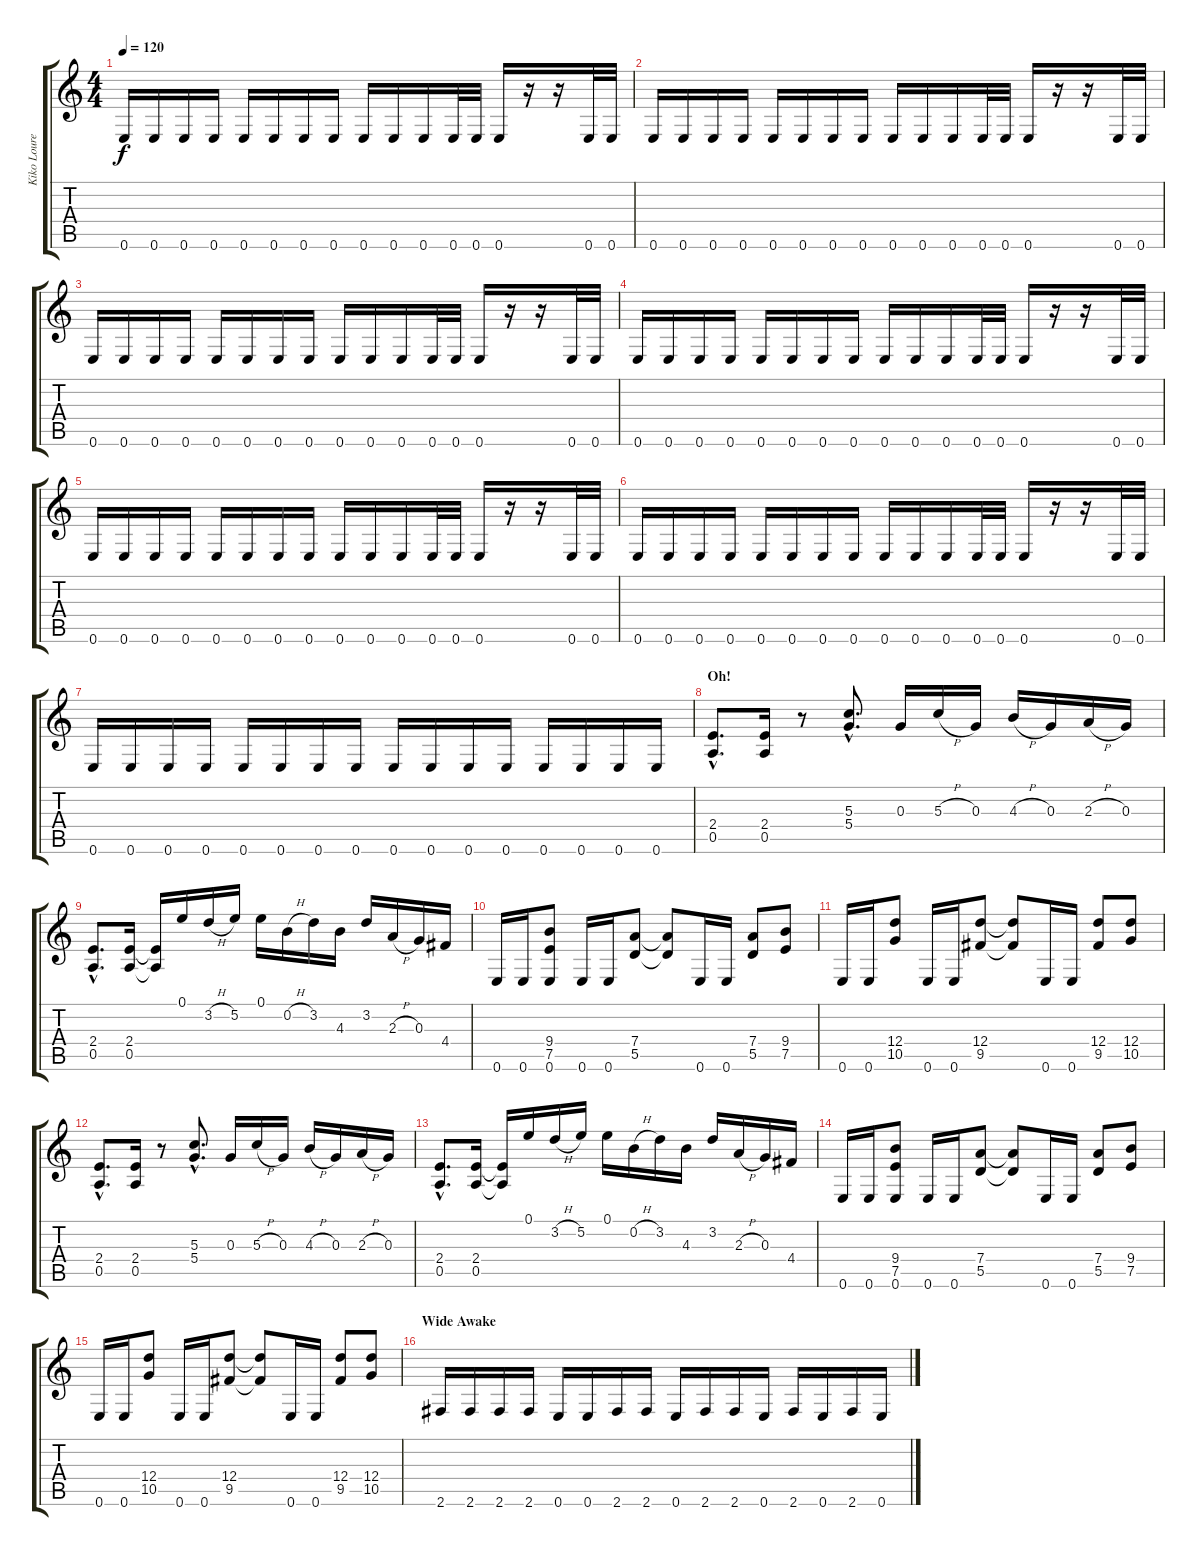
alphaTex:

\track ("Kiko Loureiro " "Kiko Loure") {instrument distortionguitar}
\staff {score tabs}
\tuning (E4 B3 G3 D3 A2 E2) {hide}
\ts (4 4)
\tempo 120
\clef g2
\ks c
0.6.16{dy f} 0.6.16 0.6.16 0.6.16 0.6.16 0.6.16 0.6.16 0.6.16 0.6.16 0.6.16 0.6.16 0.6.32 0.6.32 0.6.16 r.16 r.16 0.6.32 0.6.32 |
0.6.16 0.6.16 0.6.16 0.6.16 0.6.16 0.6.16 0.6.16 0.6.16 0.6.16 0.6.16 0.6.16 0.6.32 0.6.32 0.6.16 r.16 r.16 0.6.32 0.6.32 |
0.6.16 0.6.16 0.6.16 0.6.16 0.6.16 0.6.16 0.6.16 0.6.16 0.6.16 0.6.16 0.6.16 0.6.32 0.6.32 0.6.16 r.16 r.16 0.6.32 0.6.32 |
0.6.16 0.6.16 0.6.16 0.6.16 0.6.16 0.6.16 0.6.16 0.6.16 0.6.16 0.6.16 0.6.16 0.6.32 0.6.32 0.6.16 r.16 r.16 0.6.32 0.6.32 |
0.6.16 0.6.16 0.6.16 0.6.16 0.6.16 0.6.16 0.6.16 0.6.16 0.6.16 0.6.16 0.6.16 0.6.32 0.6.32 0.6.16 r.16 r.16 0.6.32 0.6.32 |
0.6.16 0.6.16 0.6.16 0.6.16 0.6.16 0.6.16 0.6.16 0.6.16 0.6.16 0.6.16 0.6.16 0.6.32 0.6.32 0.6.16 r.16 r.16 0.6.32 0.6.32 |
0.6.16 0.6.16 0.6.16 0.6.16 0.6.16 0.6.16 0.6.16 0.6.16 0.6.16 0.6.16 0.6.16 0.6.16 0.6.16 0.6.16 0.6.16 0.6.16 |
\section ("" "Oh!")
(2.4{hac} 0.5{hac}).8{d} (2.4 0.5).16 r.8 (5.3{hac} 5.4{hac}).8{d} 0.3.16 5.3{h}.16 0.3.16 4.3{h}.16 0.3.16 2.3{h}.16 0.3.16 |
(2.4{hac} 0.5{hac}).8{d} (2.4 0.5).16 (2.4{t} 0.5{t}).16 0.1.16 3.2{h}.16 5.2.16 0.1.16 0.2{h}.16 3.2.16 4.3.16 3.2.16 2.3{h}.16 0.3.16 4.4.16 |
0.6.16 0.6.16 (9.4 7.5 0.6).8 0.6.16 0.6.16 (7.4 5.5).8 (7.4{t} 5.5{t}).8 0.6.16 0.6.16 (7.4 5.5).8 (9.4 7.5).8 |
0.6.16 0.6.16 (12.4 10.5).8 0.6.16 0.6.16 (12.4 9.5).8 (12.4{t} 9.5{t}).8 0.6.16 0.6.16 (12.4 9.5).8 (12.4 10.5).8 |
(2.4{hac} 0.5{hac}).8{d} (2.4 0.5).16 r.8 (5.3{hac} 5.4{hac}).8{d} 0.3.16 5.3{h}.16 0.3.16 4.3{h}.16 0.3.16 2.3{h}.16 0.3.16 |
(2.4{hac} 0.5{hac}).8{d} (2.4 0.5).16 (2.4{t} 0.5{t}).16 0.1.16 3.2{h}.16 5.2.16 0.1.16 0.2{h}.16 3.2.16 4.3.16 3.2.16 2.3{h}.16 0.3.16 4.4.16 |
0.6.16 0.6.16 (9.4 7.5 0.6).8 0.6.16 0.6.16 (7.4 5.5).8 (7.4{t} 5.5{t}).8 0.6.16 0.6.16 (7.4 5.5).8 (9.4 7.5).8 |
0.6.16 0.6.16 (12.4 10.5).8 0.6.16 0.6.16 (12.4 9.5).8 (12.4{t} 9.5{t}).8 0.6.16 0.6.16 (12.4 9.5).8 (12.4 10.5).8 |
\section ("" "Wide Awake")
2.6.16 2.6.16 2.6.16 2.6.16 0.6.16 0.6.16 2.6.16 2.6.16 0.6.16 2.6.16 2.6.16 0.6.16 2.6.16 0.6.16 2.6.16 0.6.16
